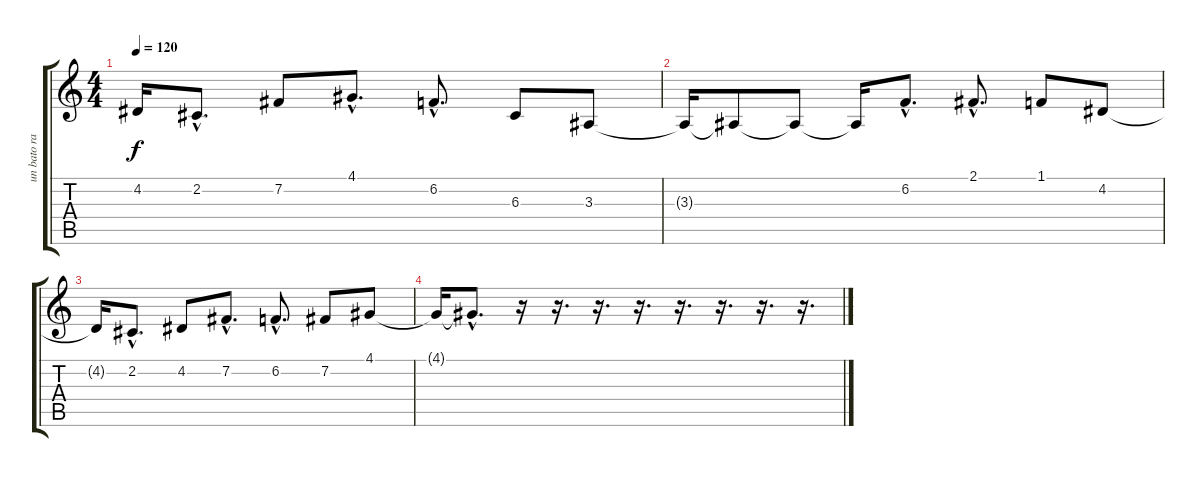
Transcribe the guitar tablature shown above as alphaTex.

\track ("un bato raro" "un bato ra") {instrument violin}
\staff {score tabs}
\tuning (E4 B3 G3 D3 A2 E2) {hide}
\ts (4 4)
\tempo 120
\clef g2
\ks c
4.2{t}.16{dy f} 2.2{hac}.8{d} 7.2.8 4.1{hac}.8{d} 6.2{hac}.8{d} 6.3.8 3.3.8 |
3.3{t}.16 3.3{t}.8 3.3{t}.8 3.3{t}.16 6.2{hac}.8{d} 2.1{hac}.8{d} 1.1.8 4.2.8 |
4.2{t}.16 2.2{hac}.8{d} 4.2.8 7.2{hac}.8{d} 6.2{hac}.8{d} 7.2.8 4.1.8 |
4.1{t}.16 4.1{hac t}.8{d} r.16 r.16{d} r.16{d} r.16{d} r.16{d} r.16{d} r.16{d} r.16{d}
